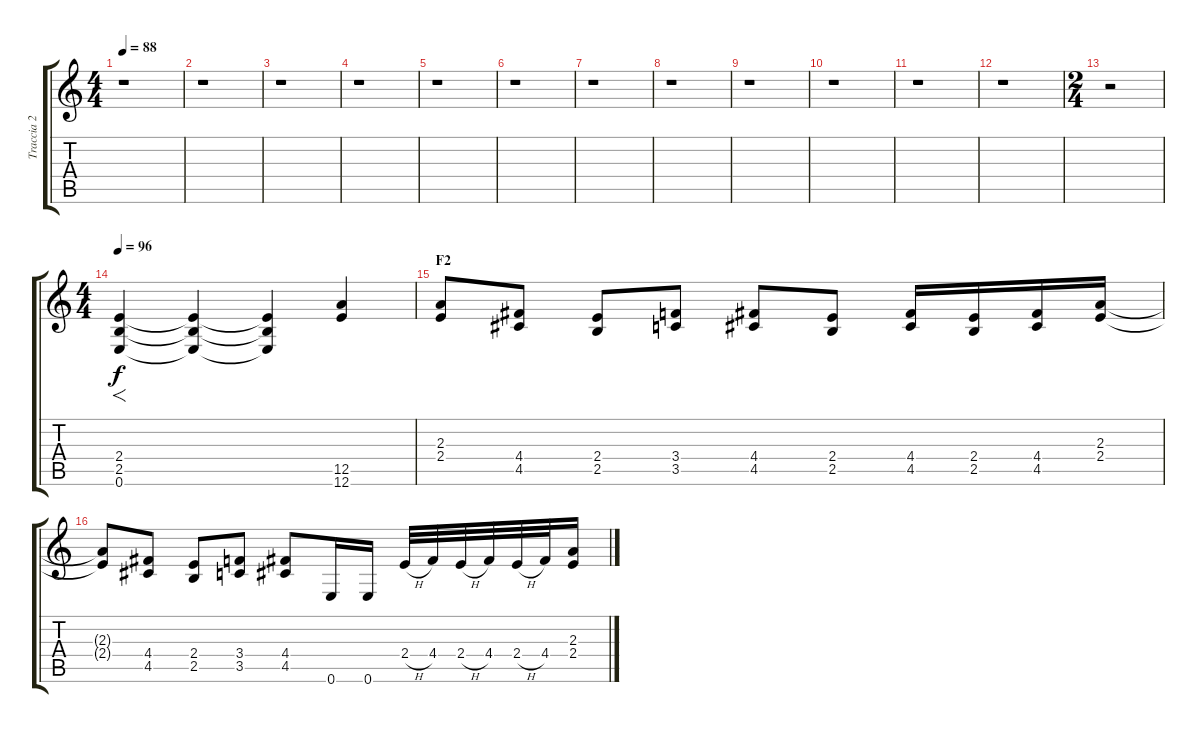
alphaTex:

\track ("Traccia 2" "Traccia 2") {instrument distortionguitar}
\staff {score tabs}
\tuning (E4 B3 G3 D3 A2 E2) {hide}
\ts (4 4)
\tempo 88
\clef g2
\ks c
r.1{dy f instrument distortionguitar} |
r.1 |
r.1 |
r.1 |
r.1 |
r.1 |
r.1 |
r.1 |
r.1 |
r.1 |
r.1 |
r.1 |
\ts (2 4)
r.2 |
\ts (4 4)
\tempo 96
(2.4 2.5 0.6).4{f} (2.4{t} 2.5{t} 0.6{t}).4 (2.4{t} 2.5{t} 0.6{t}).4 (12.5 12.6).4 |
\section ("" "F2")
(2.3 2.4).8 (4.4 4.5).8 (2.4 2.5).8 (3.4 3.5).8 (4.4 4.5).8 (2.4 2.5).8 (4.4 4.5).16 (2.4 2.5).16 (4.4 4.5).16 (2.3 2.4).16 |
(2.3{t} 2.4{t}).8 (4.4 4.5).8 (2.4 2.5).8 (3.4 3.5).8 (4.4 4.5).8 0.6.16 0.6.16 2.4{h}.32 4.4.32 2.4{h}.32 4.4.32 2.4{h}.32 4.4.32 (2.3 2.4).16
